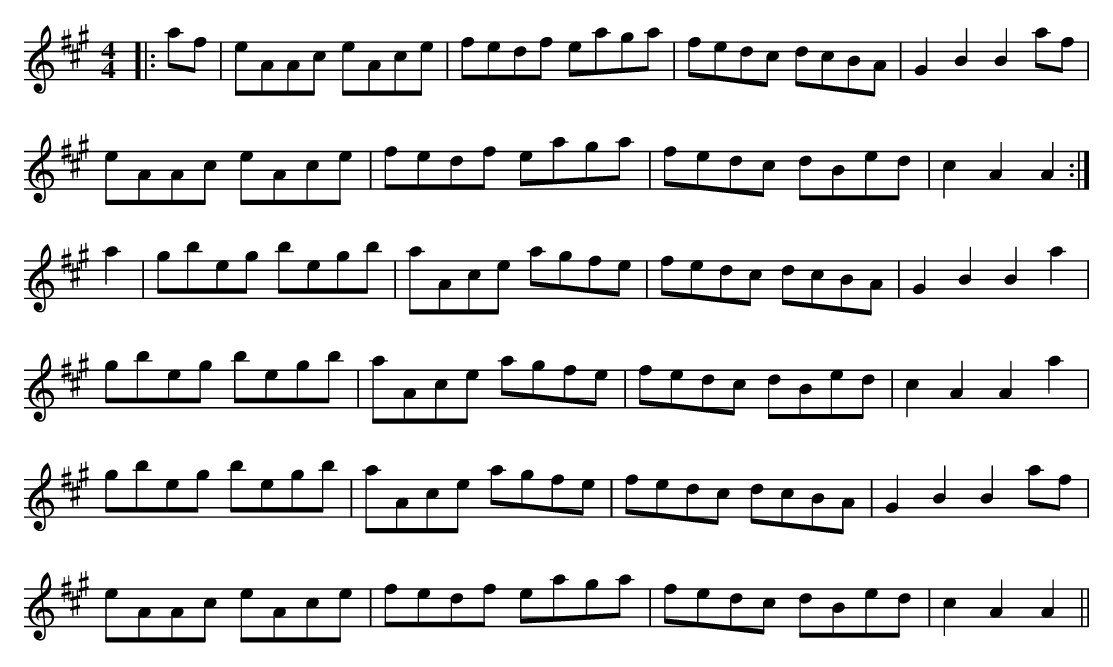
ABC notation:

X:1
M:4/4
K:A
|:af|eAAc eAce|fedf eaga|fedc dcBA|G2 B2 B2af|
eAAc eAce|fedf eaga|fedc dBed|c2 A2 A2:|
a2|gbeg begb|aAce agfe|fedc dcBA|G2 B2 B2 a2|
gbeg begb|aAce agfe|fedc dBed|c2 A2 A2 a2|
gbeg begb|aAce agfe|fedc dcBA|G2 B2 B2af|
eAAc eAce|fedf eaga|fedc dBed|c2 A2 A2||
